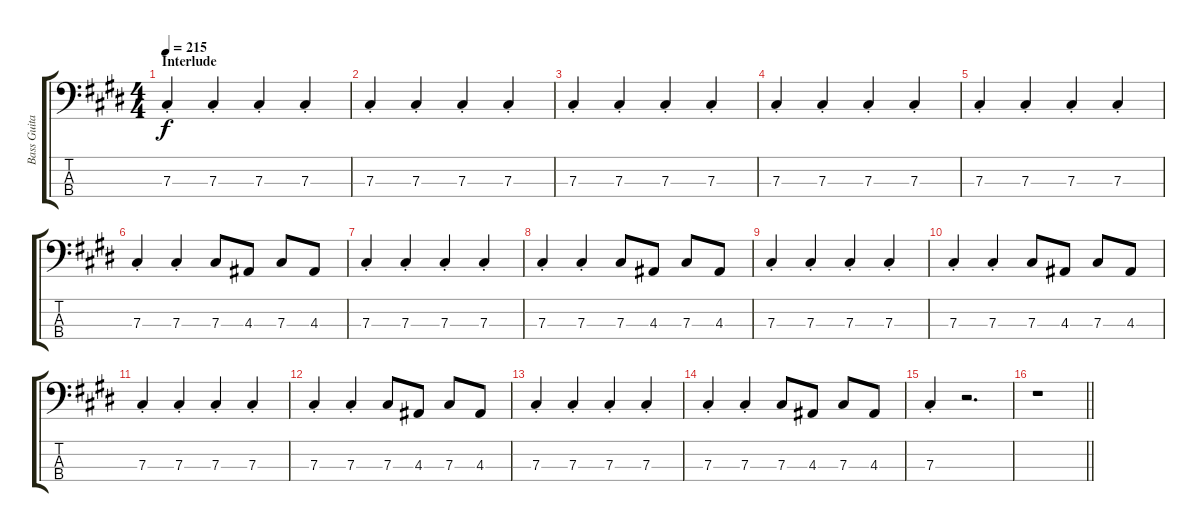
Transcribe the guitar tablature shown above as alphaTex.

\track ("Bass Guitar" "Bass Guita") {instrument electricbasspick}
\staff {score tabs}
\tuning (E2 B1 Gb1 Db1) {hide}
\ts (4 4)
\section ("" "Interlude")
\tempo 215
\clef f4
\ks e
7.3{st}.4{dy f} 7.3{st}.4 7.3{st}.4 7.3{st}.4 |
7.3{st}.4 7.3{st}.4 7.3{st}.4 7.3{st}.4 |
7.3{st}.4 7.3{st}.4 7.3{st}.4 7.3{st}.4 |
7.3{st}.4 7.3{st}.4 7.3{st}.4 7.3{st}.4 |
7.3{st}.4 7.3{st}.4 7.3{st}.4 7.3{st}.4 |
7.3{st}.4 7.3{st}.4 7.3.8 4.3.8 7.3.8 4.3.8 |
7.3{st}.4 7.3{st}.4 7.3{st}.4 7.3{st}.4 |
7.3{st}.4 7.3{st}.4 7.3.8 4.3.8 7.3.8 4.3.8 |
7.3{st}.4 7.3{st}.4 7.3{st}.4 7.3{st}.4 |
7.3{st}.4 7.3{st}.4 7.3.8 4.3.8 7.3.8 4.3.8 |
7.3{st}.4 7.3{st}.4 7.3{st}.4 7.3{st}.4 |
7.3{st}.4 7.3{st}.4 7.3.8 4.3.8 7.3.8 4.3.8 |
7.3{st}.4 7.3{st}.4 7.3{st}.4 7.3{st}.4 |
7.3{st}.4 7.3{st}.4 7.3.8 4.3.8 7.3.8 4.3.8 |
7.3{st}.4 r.2{d} |
\barLineRight lightlight
r.1
